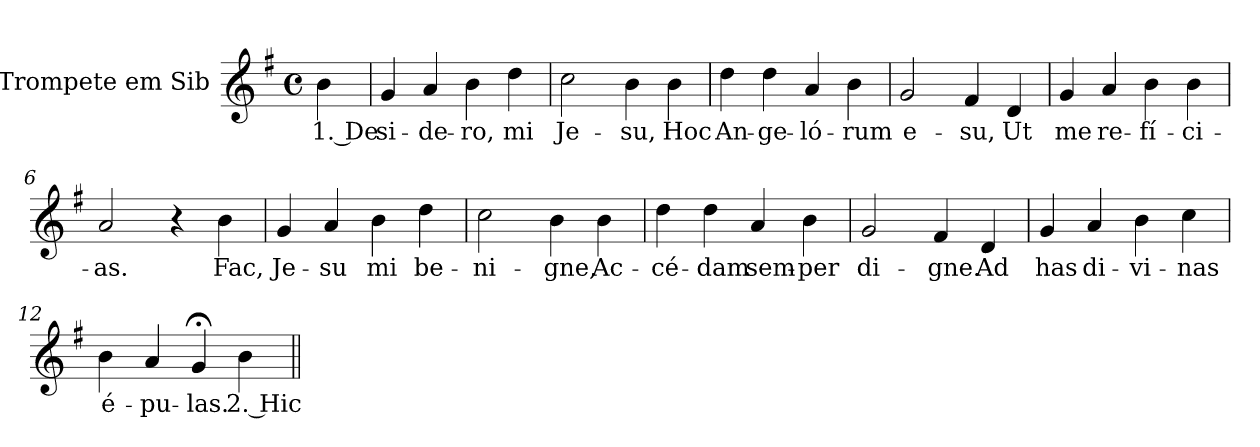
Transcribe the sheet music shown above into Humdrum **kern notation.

**kern	**text
*part1	*part1
*staff1	*staff1
*I"Trompete em Sib	*
*I'Tpte.	*
!!LO:PB:g=z
*clefG2	*
*ITrd1c2	*
*k[b-]	*
*F:	*
*M4/4	*
*met(c)	*
*MM72	*
=	=
!	!LO:LY:b:color=#000000
4ai\	1. De-
=1	=1
!	!LO:LY:b:color=#000000
4fi/	-si-
!	!LO:LY:b:color=#000000
4gi/	-de-
!	!LO:LY:b:color=#000000
4ai\	-ro,
!	!LO:LY:b:color=#000000
4cci\	mi
=2	=2
!	!LO:LY:b:color=#000000
2b-i\	Je-
!	!LO:LY:b:color=#000000
4ai\	-su,
!	!LO:LY:b:color=#000000
4ai\	Hoc
=3	=3
!	!LO:LY:b:color=#000000
4cci\	An-
!	!LO:LY:b:color=#000000
4cci\	-ge-
!	!LO:LY:b:color=#000000
4gi/	-ló-
!	!LO:LY:b:color=#000000
4ai\	-rum
=4	=4
!	!LO:LY:b:color=#000000
2fi/	e-
!	!LO:LY:b:color=#000000
4ei/	-su,
!	!LO:LY:b:color=#000000
4ci/	Ut
=5	=5
!	!LO:LY:b:color=#000000
4fi/	me
!	!LO:LY:b:color=#000000
4gi/	re-
!	!LO:LY:b:color=#000000
4ai\	-fí-
!	!LO:LY:b:color=#000000
4ai\	-ci-
=6	=6
!	!LO:LY:b:color=#000000
2gi/	-as.
4r	.
!	!LO:LY:b:color=#000000
4ai\	Fac,
!!LO:LB:g=z
=7	=7
!	!LO:LY:b:color=#000000
4fi/	Je-
!	!LO:LY:b:color=#000000
4gi/	-su
!	!LO:LY:b:color=#000000
4ai\	mi
!	!LO:LY:b:color=#000000
4cci\	be-
=8	=8
!	!LO:LY:b:color=#000000
2b-i\	-ni-
!	!LO:LY:b:color=#000000
4ai\	-gne,
!	!LO:LY:b:color=#000000
4ai\	Ac-
=9	=9
!	!LO:LY:b:color=#000000
4cci\	-cé-
!	!LO:LY:b:color=#000000
4cci\	-dam
!	!LO:LY:b:color=#000000
4gi/	sem-
!	!LO:LY:b:color=#000000
4ai\	-per
=10	=10
!	!LO:LY:b:color=#000000
2fi/	di-
!	!LO:LY:b:color=#000000
4ei/	-gne.
!	!LO:LY:b:color=#000000
4ci/	Ad
=11	=11
!	!LO:LY:b:color=#000000
4fi/	has
!	!LO:LY:b:color=#000000
4gi/	di-
!	!LO:LY:b:color=#000000
4ai\	-vi-
!	!LO:LY:b:color=#000000
4b-i\	-nas
=12	=12
!	!LO:LY:b:color=#000000
4ai\	é-
!	!LO:LY:b:color=#000000
4gi/	-pu-
!	!LO:LY:b:color=#000000
4f;i/	-las.
!	!LO:LY:b:color=#000000
4ai\	2. Hic
=||	=||
*-	*-
